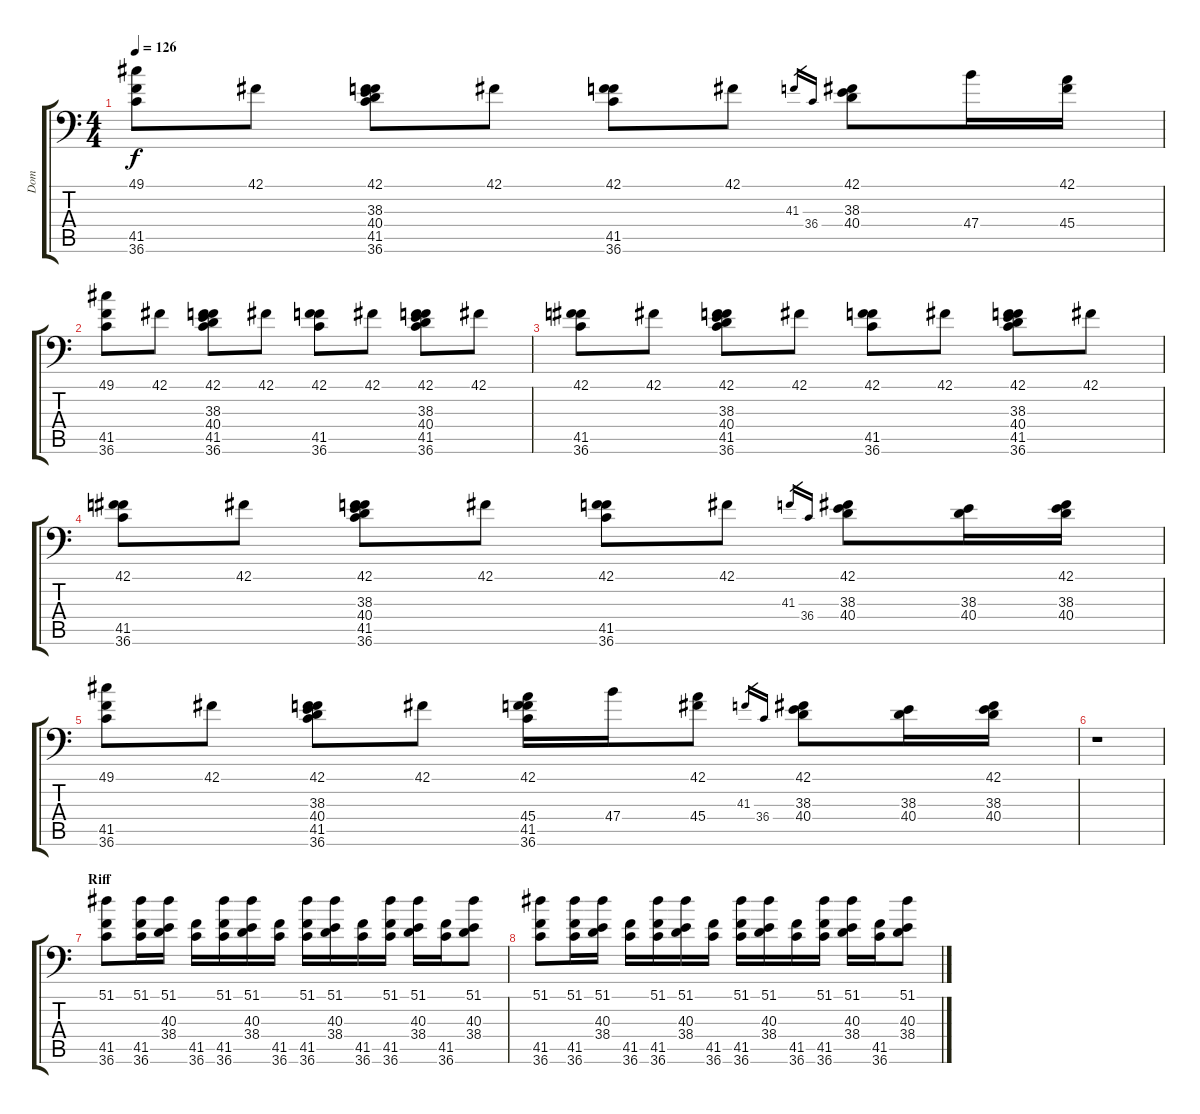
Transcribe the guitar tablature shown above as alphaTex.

\track ("Dom" "Dom") {instrument acousticgrandpiano}
\staff {score tabs}
\tuning (C-1 C-1 C-1 C-1 C-1 C-1) {hide}
\ts (4 4)
\tempo 126
\clef f4
\ks c
(49.1 41.5 36.6).8{dy f} 42.1.8 (42.1 38.3 40.4 41.5 36.6).8 42.1.8 (42.1 41.5 36.6).8 42.1.8 41.3.16{gr} 36.4.16{gr} (42.1 38.3 40.4).8 47.4.16 (42.1 45.4).16 |
(49.1 41.5 36.6).8 42.1.8 (42.1 38.3 40.4 41.5 36.6).8 42.1.8 (42.1 41.5 36.6).8 42.1.8 (42.1 38.3 40.4 41.5 36.6).8 42.1.8 |
(42.1 41.5 36.6).8 42.1.8 (42.1 38.3 40.4 41.5 36.6).8 42.1.8 (42.1 41.5 36.6).8 42.1.8 (42.1 38.3 40.4 41.5 36.6).8 42.1.8 |
(42.1 41.5 36.6).8 42.1.8 (42.1 38.3 40.4 41.5 36.6).8 42.1.8 (42.1 41.5 36.6).8 42.1.8 41.3.16{gr} 36.4.16{gr} (42.1 38.3 40.4).8 (38.3 40.4).16 (42.1 38.3 40.4).16 |
(49.1 41.5 36.6).8 42.1.8 (42.1 38.3 40.4 41.5 36.6).8 42.1.8 (42.1 45.4 41.5 36.6).16 47.4.16 (42.1 45.4).8 41.3.16{gr} 36.4.16{gr} (42.1 38.3 40.4).8 (38.3 40.4).16 (42.1 38.3 40.4).16 |
r.1 |
\section ("" "Riff")
(51.1 41.5 36.6).8 (51.1 41.5 36.6).16 (51.1 40.3 38.4).16 (41.5 36.6).16 (51.1 41.5 36.6).16 (51.1 40.3 38.4).16 (41.5 36.6).16 (51.1 41.5 36.6).16 (51.1 40.3 38.4).16 (41.5 36.6).16 (51.1 41.5 36.6).16 (51.1 40.3 38.4).16 (41.5 36.6).16 (51.1 40.3 38.4).8 |
(51.1 41.5 36.6).8 (51.1 41.5 36.6).16 (51.1 40.3 38.4).16 (41.5 36.6).16 (51.1 41.5 36.6).16 (51.1 40.3 38.4).16 (41.5 36.6).16 (51.1 41.5 36.6).16 (51.1 40.3 38.4).16 (41.5 36.6).16 (51.1 41.5 36.6).16 (51.1 40.3 38.4).16 (41.5 36.6).16 (51.1 40.3 38.4).8
